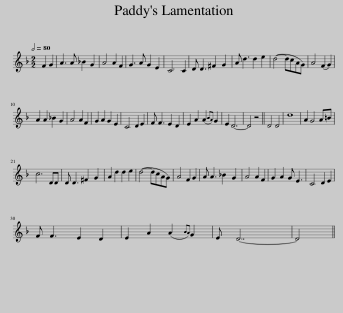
X:1
L:1/8
Q:1/2=80
M:2/2
I:linebreak $
K:Dmin
V:1 treble
V:1
 F2 G2 | A3 A _B2 G2 | A4 A2 F2 | G3 A G2 E2 | C6 C2 | %5
 D D3 ^F2 G2 | A d3 d2 e2 | (d4- dcAG) | A4 (F2 G2) |$ A2 A2 _B2 G2 | %10
 A4 A2 F2 | G2 A2 G2 E2 | C4 D2 E2 | F F3 E2 D2 | E2 A2 (A2{BA)} G2 | %15
 E2 D6- | D4 z4 || D4 D4 | d8 | A2 G4 A=B |$ %20
 c6 DD | D D3 ^F2 G2 | A2 d2 d2 e2 | (d4- dcAG) | A4 F2 G2 | %25
 A A3 _B2 G2 | A4 A2 F2 | G2 A2 G E3 | C4 D2 E2 |$ F F3 E2 D2 | %30
 E2 A2 (A2{BA)} G2 | E D7- | D4 || %33
